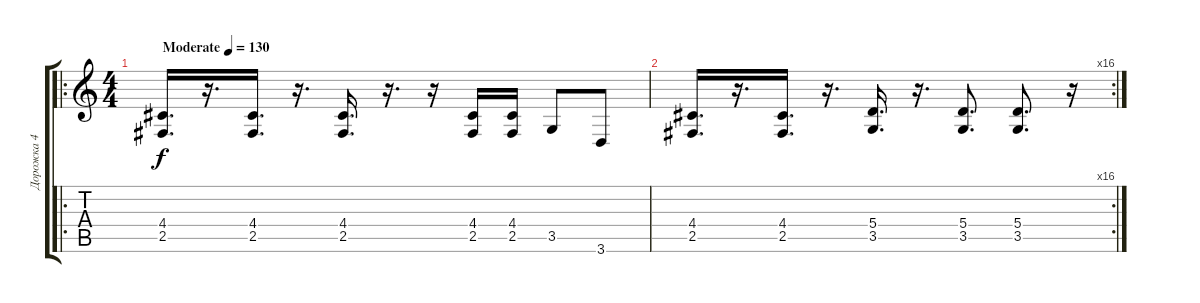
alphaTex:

\track ("Дорожка 4" "Дорожка 4") {instrument overdrivenguitar}
\staff {score tabs}
\tuning (B3 Gb3 D3 A2 E2 B1) {hide}
\ro
\ts (4 4)
\tempo (130 "Moderate")
\clef g2
\ks c
(4.4 2.5).16{d dy f instrument overdrivenguitar} r.16{d} (4.4 2.5).16{d} r.16{d} (4.4 2.5).16{d} r.16{d} r.16 (4.4 2.5).16 (4.4 2.5).16 3.5.8 3.6.8 |
\rc 16
(4.4 2.5).16{d} r.16{d} (4.4 2.5).16{d} r.16{d} (5.4 3.5).16{d} r.16{d} (5.4 3.5).8{d} (5.4 3.5).8{d} r.16
